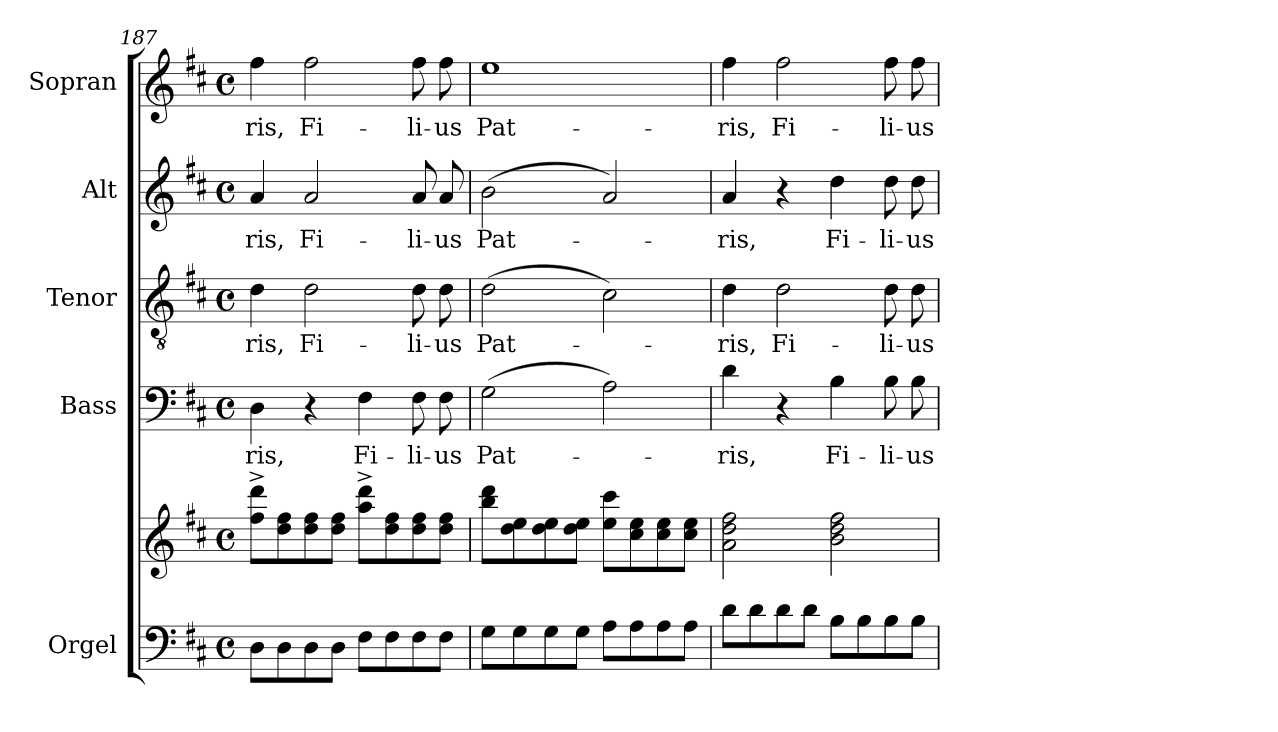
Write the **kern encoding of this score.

**kern	**kern	**kern	**text	**kern	**text	**kern	**text	**kern	**text
*part5	*part5	*part4	*part4	*part3	*part3	*part2	*part2	*part1	*part1
*staff6	*staff5	*staff4	*staff4	*staff3	*staff3	*staff2	*staff2	*staff1	*staff1
*I"Orgel	*	*I"Bass	*	*I"Tenor	*	*I"Alt	*	*I"Sopran	*
*I'Org.	*	*I'B.	*	*I'T.	*	*I'A.	*	*I'S.	*
*clefF4	*clefG2	*clefF4	*	*clefGv2	*	*clefG2	*	*clefG2	*
*k[f#c#]	*k[f#c#]	*k[f#c#]	*	*k[f#c#]	*	*k[f#c#]	*	*k[f#c#]	*
*D:	*D:	*D:	*	*D:	*	*D:	*	*D:	*
*M4/4	*M4/4	*M4/4	*	*M4/4	*	*M4/4	*	*M4/4	*
*met(c)	*met(c)	*met(c)	*	*met(c)	*	*met(c)	*	*met(c)	*
=187	=187	=187	=187	=187	=187	=187	=187	=187	=187
!	!	!	!LO:LY:b	!	!LO:LY:b	!	!LO:LY:b	!	!LO:LY:b
8D\L	8ff#\^> 8ddd\^>L	4D\	-ris,	4d\	-ris,	4a/	-ris,	4ff#\	-ris,
8D\	8dd\ 8ff#\	.	.	.	.	.	.	.	.
!	!	!	!	!	!LO:LY:b	!	!LO:LY:b	!	!LO:LY:b
8D\	8dd\ 8ff#\	4r	.	2d\	Fi-	2a/	Fi-	2ff#\	Fi-
8D\J	8dd\ 8ff#\J	.	.	.	.	.	.	.	.
!	!	!	!LO:LY:b	!	!	!	!	!	!
8F#\L	8aa\^> 8ddd\^>L	4F#\	Fi-	.	.	.	.	.	.
8F#\	8dd\ 8ff#\	.	.	.	.	.	.	.	.
!	!	!	!LO:LY:b	!	!LO:LY:b	!	!LO:LY:b	!	!LO:LY:b
8F#\	8dd\ 8ff#\	8F#\	-li-	8d\	-li-	8a/	-li-	8ff#\	-li-
!	!	!	!LO:LY:b	!	!LO:LY:b	!	!LO:LY:b	!	!LO:LY:b
8F#\J	8dd\ 8ff#\J	8F#\	-us	8d\	-us	8a/	-us	8ff#\	-us
=188	=188	=188	=188	=188	=188	=188	=188	=188	=188
!	!	!	!LO:LY:b	!	!LO:LY:b	!	!LO:LY:b	!	!LO:LY:b
8G\L	8bb\ 8ddd\L	(>2G\	Pat-	(>2d\	Pat-	(>2b\	Pat-	1ee	Pat-
8G\	8dd\ 8ee\	.	.	.	.	.	.	.	.
8G\	8dd\ 8ee\	.	.	.	.	.	.	.	.
8G\J	8dd\ 8ee\J	.	.	.	.	.	.	.	.
8A\L	8ee\ 8ccc#\L	2A\)	.	2c#\)	.	2a/)	.	.	.
8A\	8cc#\ 8ee\	.	.	.	.	.	.	.	.
8A\	8cc#\ 8ee\	.	.	.	.	.	.	.	.
8A\J	8cc#\ 8ee\J	.	.	.	.	.	.	.	.
=189	=189	=189	=189	=189	=189	=189	=189	=189	=189
!	!	!	!LO:LY:b	!	!LO:LY:b	!	!LO:LY:b	!	!LO:LY:b
8d\L	2a\ 2dd\ 2ff#\	4d\	-ris,	4d\	-ris,	4a/	-ris,	4ff#\	-ris,
8d\	.	.	.	.	.	.	.	.	.
!	!	!	!	!	!LO:LY:b	!	!	!	!LO:LY:b
8d\	.	4r	.	2d\	Fi-	4r	.	2ff#\	Fi-
8d\J	.	.	.	.	.	.	.	.	.
!	!	!	!LO:LY:b	!	!	!	!LO:LY:b	!	!
8B\L	2b\ 2dd\ 2ff#\	4B\	Fi-	.	.	4dd\	Fi-	.	.
8B\	.	.	.	.	.	.	.	.	.
!	!	!	!LO:LY:b	!	!LO:LY:b	!	!LO:LY:b	!	!LO:LY:b
8B\	.	8B\	-li-	8d\	-li-	8dd\	-li-	8ff#\	-li-
!	!	!	!LO:LY:b	!	!LO:LY:b	!	!LO:LY:b	!	!LO:LY:b
8B\J	.	8B\	-us	8d\	-us	8dd\	-us	8ff#\	-us
=	=	=	=	=	=	=	=	=	=
*-	*-	*-	*-	*-	*-	*-	*-	*-	*-
